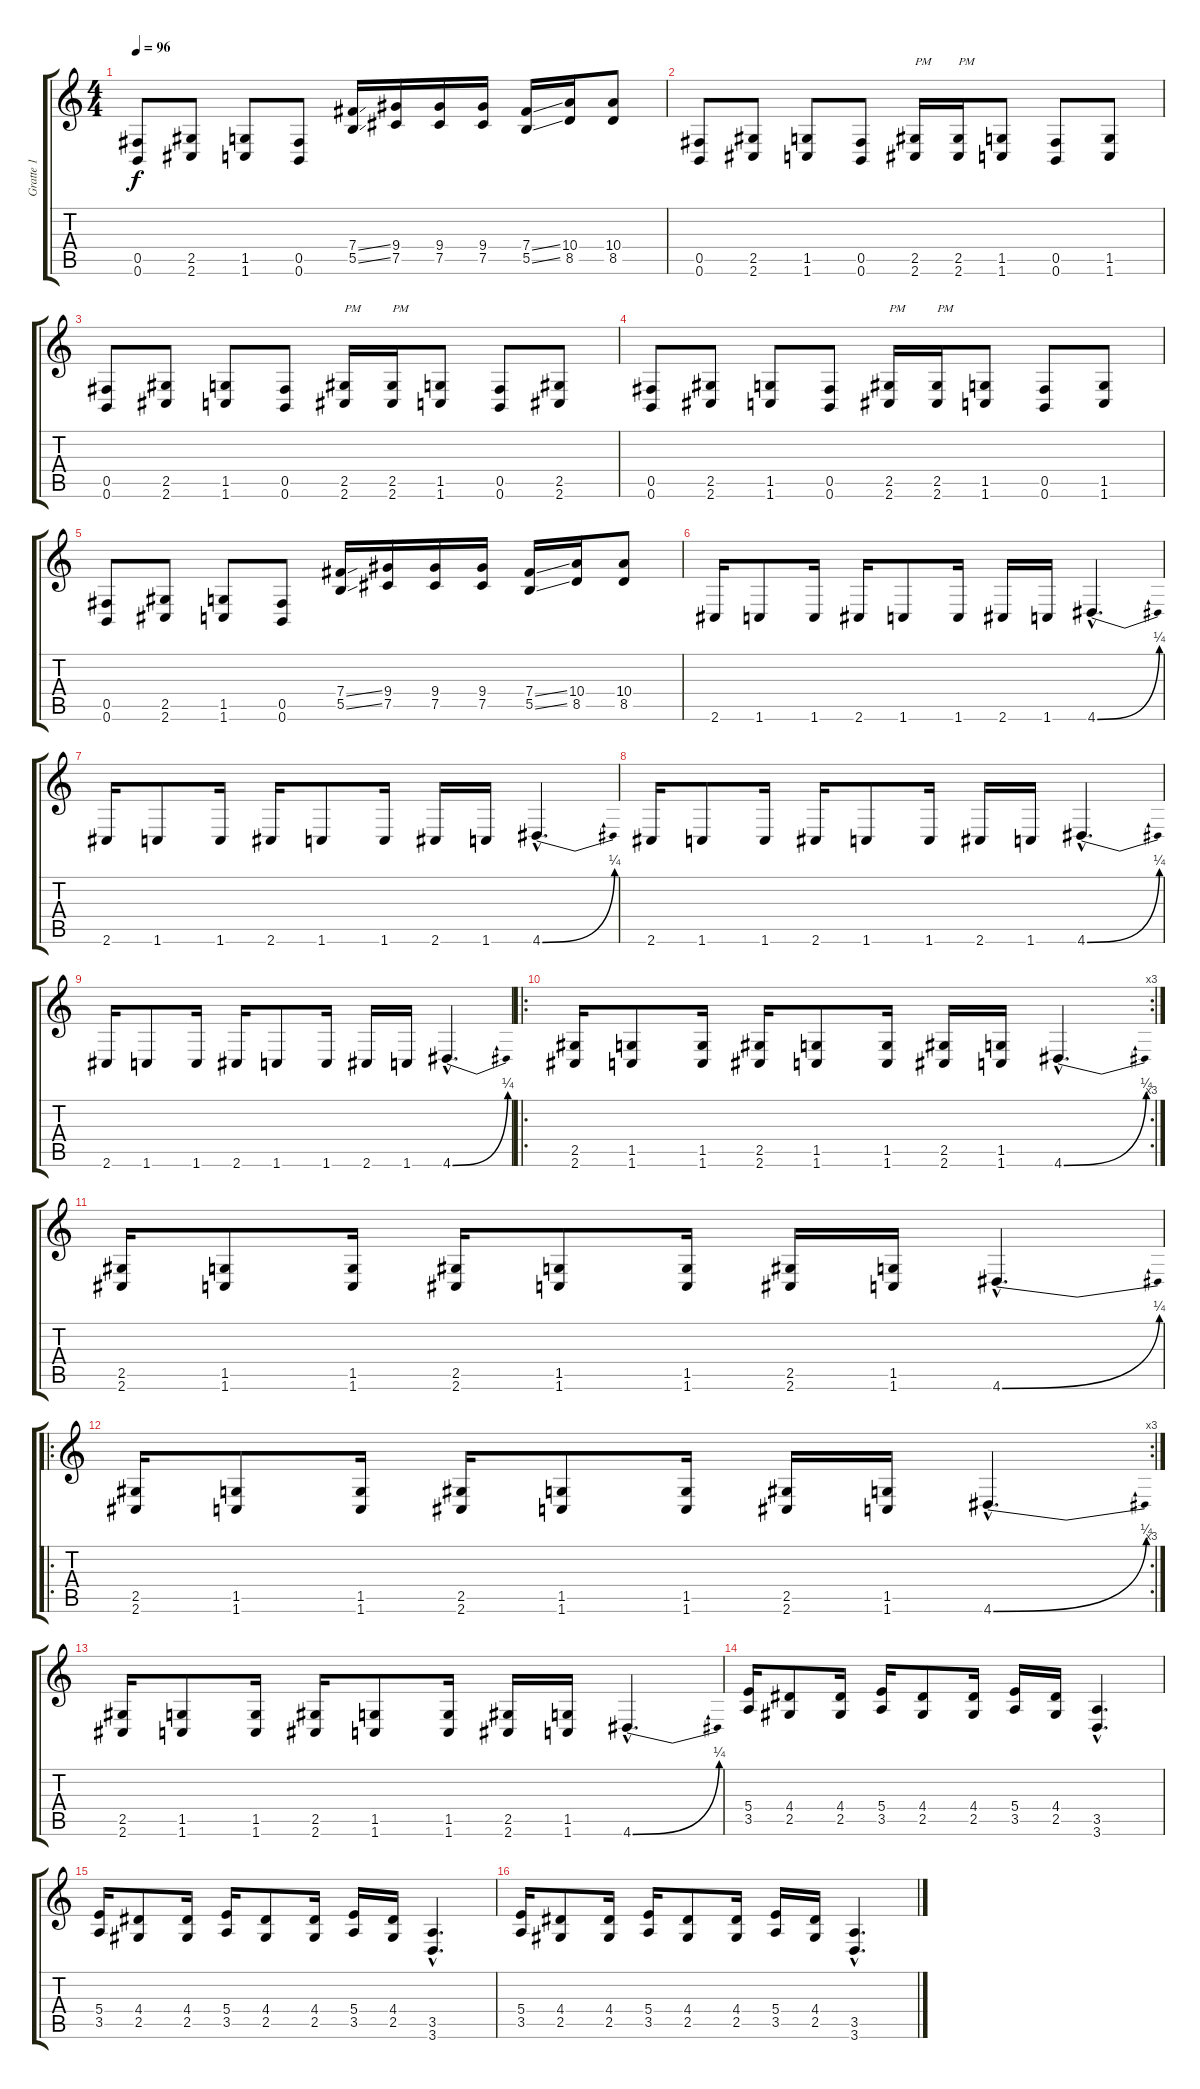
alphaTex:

\track ("Gratte 1" "Gratte 1") {instrument distortionguitar}
\staff {score tabs}
\tuning (Db4 Ab3 E3 B2 Gb2 B1) {hide}
\ts (4 4)
\tempo 96
\clef g2
\ks c
(0.5 0.6).8{dy f} (2.5 2.6).8 (1.5 1.6).8 (0.5 0.6).8 (7.4{ss} 5.5{ss}).16 (9.4 7.5).16 (9.4 7.5).16 (9.4 7.5).16 (7.4{ss} 5.5{ss}).16 (10.4 8.5).16 (10.4 8.5).8 |
(0.5 0.6).8 (2.5 2.6).8 (1.5 1.6).8 (0.5 0.6).8 (2.5 2.6).16{txt "PM"} (2.5 2.6).16{txt "PM"} (1.5 1.6).8 (0.5 0.6).8 (1.5 1.6).8 |
(0.5 0.6).8 (2.5 2.6).8 (1.5 1.6).8 (0.5 0.6).8 (2.5 2.6).16{txt "PM"} (2.5 2.6).16{txt "PM"} (1.5 1.6).8 (0.5 0.6).8 (2.5 2.6).8 |
(0.5 0.6).8 (2.5 2.6).8 (1.5 1.6).8 (0.5 0.6).8 (2.5 2.6).16{txt "PM"} (2.5 2.6).16{txt "PM"} (1.5 1.6).8 (0.5 0.6).8 (1.5 1.6).8 |
(0.5 0.6).8 (2.5 2.6).8 (1.5 1.6).8 (0.5 0.6).8 (7.4{ss} 5.5{ss}).16 (9.4 7.5).16 (9.4 7.5).16 (9.4 7.5).16 (7.4{ss} 5.5{ss}).16 (10.4 8.5).16 (10.4 8.5).8 |
2.6.16 1.6.8 1.6.16 2.6.16 1.6.8 1.6.16 2.6.16 1.6.16 4.6{be (bend 0 0 60 1) hac}.4{d} |
2.6.16 1.6.8 1.6.16 2.6.16 1.6.8 1.6.16 2.6.16 1.6.16 4.6{be (bend 0 0 60 1) hac}.4{d} |
2.6.16 1.6.8 1.6.16 2.6.16 1.6.8 1.6.16 2.6.16 1.6.16 4.6{be (bend 0 0 60 1) hac}.4{d} |
2.6.16 1.6.8 1.6.16 2.6.16 1.6.8 1.6.16 2.6.16 1.6.16 4.6{be (bend 0 0 60 1) hac}.4{d} |
\ro
\rc 3
(2.5 2.6).16 (1.5 1.6).8 (1.5 1.6).16 (2.5 2.6).16 (1.5 1.6).8 (1.5 1.6).16 (2.5 2.6).16 (1.5 1.6).16 4.6{be (bend 0 0 60 1) hac}.4{d} |
(2.5 2.6).16 (1.5 1.6).8 (1.5 1.6).16 (2.5 2.6).16 (1.5 1.6).8 (1.5 1.6).16 (2.5 2.6).16 (1.5 1.6).16 4.6{be (bend 0 0 60 1) hac}.4{d} |
\ro
\rc 3
(2.5 2.6).16 (1.5 1.6).8 (1.5 1.6).16 (2.5 2.6).16 (1.5 1.6).8 (1.5 1.6).16 (2.5 2.6).16 (1.5 1.6).16 4.6{be (bend 0 0 60 1) hac}.4{d} |
(2.5 2.6).16 (1.5 1.6).8 (1.5 1.6).16 (2.5 2.6).16 (1.5 1.6).8 (1.5 1.6).16 (2.5 2.6).16 (1.5 1.6).16 4.6{be (bend 0 0 60 1) hac}.4{d} |
(5.4 3.5).16 (4.4 2.5).8 (4.4 2.5).16 (5.4 3.5).16 (4.4 2.5).8 (4.4 2.5).16 (5.4 3.5).16 (4.4 2.5).16 (3.5{hac} 3.6{hac}).4{d} |
(5.4 3.5).16 (4.4 2.5).8 (4.4 2.5).16 (5.4 3.5).16 (4.4 2.5).8 (4.4 2.5).16 (5.4 3.5).16 (4.4 2.5).16 (3.5{hac} 3.6{hac}).4{d} |
(5.4 3.5).16 (4.4 2.5).8 (4.4 2.5).16 (5.4 3.5).16 (4.4 2.5).8 (4.4 2.5).16 (5.4 3.5).16 (4.4 2.5).16 (3.5{hac} 3.6{hac}).4{d}
